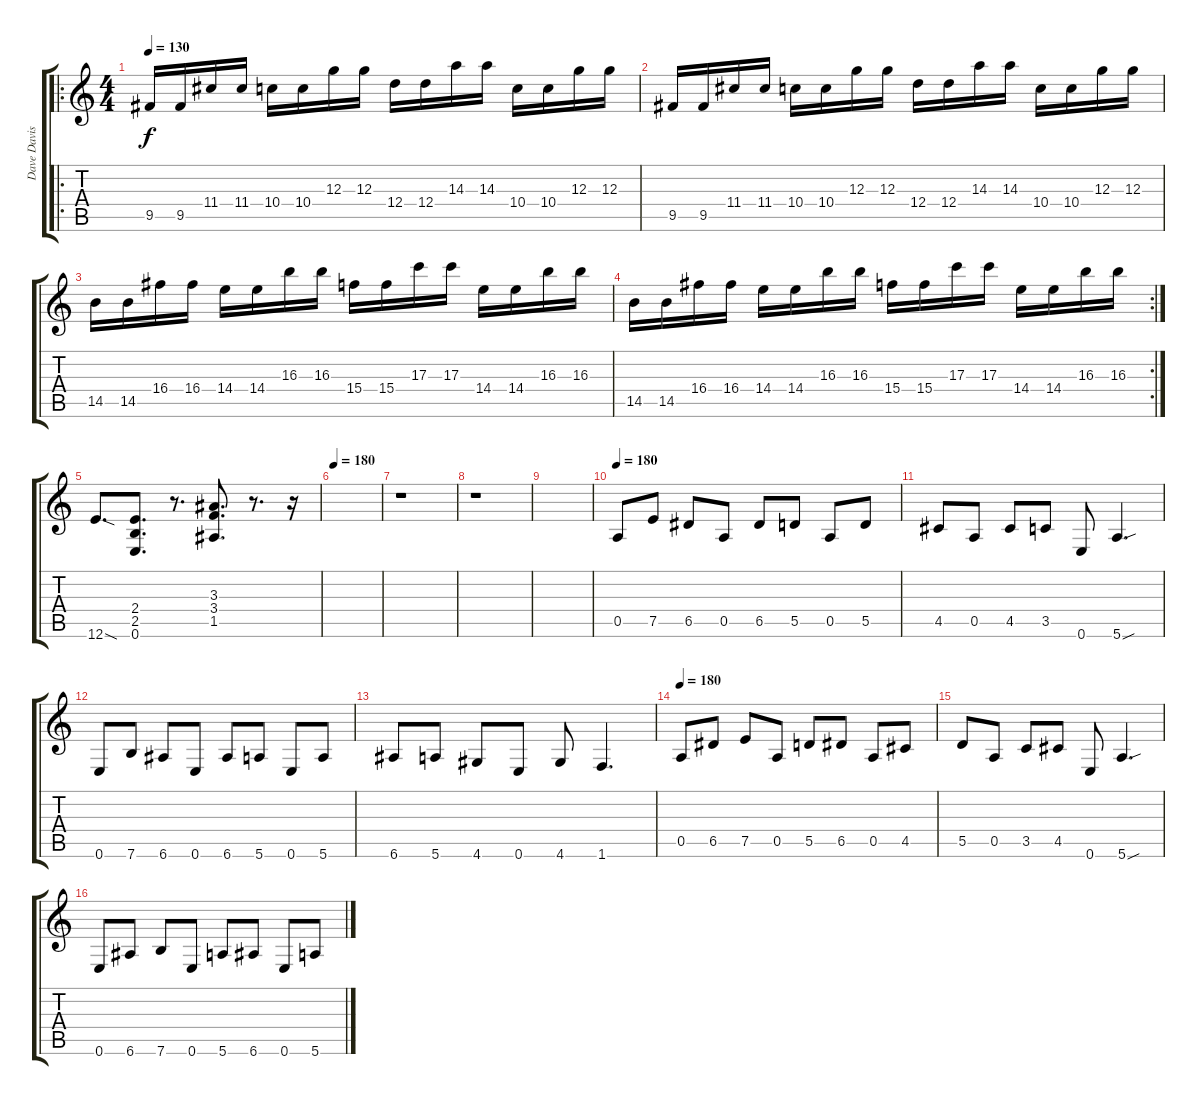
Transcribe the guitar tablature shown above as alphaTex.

\track ("Dave Davis" "Dave Davis") {instrument acousticguitarsteel}
\staff {score tabs}
\tuning (E4 B3 G3 D3 A2 E2) {hide}
\ro
\ts (4 4)
\tempo 130
\clef g2
\ks c
9.5.16{dy f} 9.5.16 11.4.16 11.4.16 10.4.16 10.4.16 12.3.16 12.3.16 12.4.16 12.4.16 14.3.16 14.3.16 10.4.16 10.4.16 12.3.16 12.3.16 |
9.5.16 9.5.16 11.4.16 11.4.16 10.4.16 10.4.16 12.3.16 12.3.16 12.4.16 12.4.16 14.3.16 14.3.16 10.4.16 10.4.16 12.3.16 12.3.16 |
14.5.16 14.5.16 16.4.16 16.4.16 14.4.16 14.4.16 16.3.16 16.3.16 15.4.16 15.4.16 17.3.16 17.3.16 14.4.16 14.4.16 16.3.16 16.3.16 |
\rc 2
14.5.16 14.5.16 16.4.16 16.4.16 14.4.16 14.4.16 16.3.16 16.3.16 15.4.16 15.4.16 17.3.16 17.3.16 14.4.16 14.4.16 16.3.16 16.3.16 |
12.6{sod}.8{d} (2.4 2.5 0.6).8{d} r.8{d} (3.3 3.4 1.5).8{d} r.8{d} r.16 |
\tempo 180
|
r.1 |
r.1 |
|
\tempo 180
0.5.8 7.5.8 6.5.8 0.5.8 6.5.8 5.5.8 0.5.8 5.5.8 |
4.5.8 0.5.8 4.5.8 3.5.8 0.6.8 5.6{sou}.4{d} |
0.6.8 7.6.8 6.6.8 0.6.8 6.6.8 5.6.8 0.6.8 5.6.8 |
6.6.8 5.6.8 4.6.8 0.6.8 4.6.8 1.6.4{d} |
\tempo 180
0.5.8 6.5.8 7.5.8 0.5.8 5.5.8 6.5.8 0.5.8 4.5.8 |
5.5.8 0.5.8 3.5.8 4.5.8 0.6.8 5.6{sou}.4{d} |
0.6.8 6.6.8 7.6.8 0.6.8 5.6.8 6.6.8 0.6.8 5.6.8
